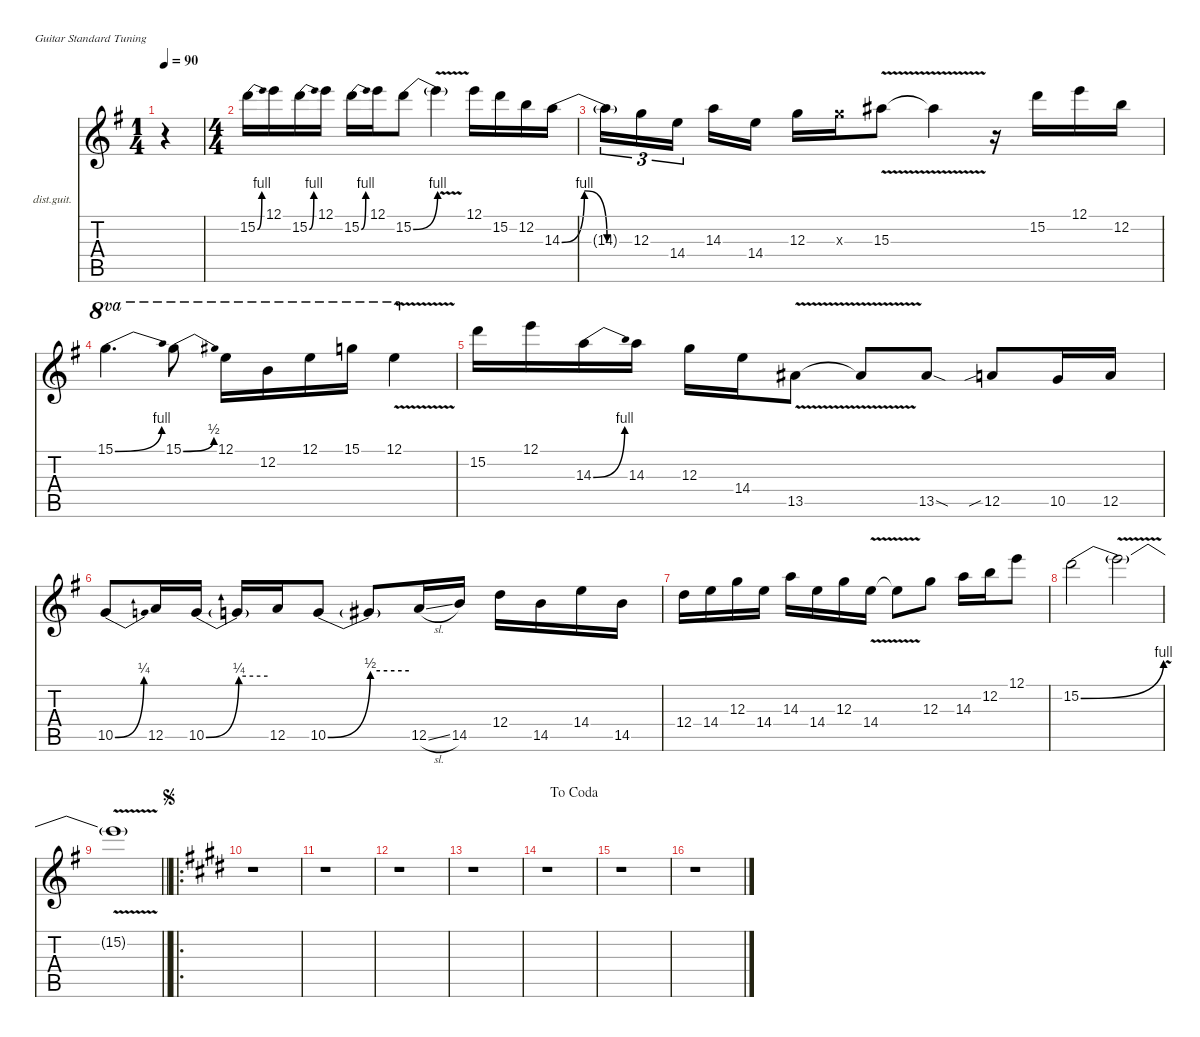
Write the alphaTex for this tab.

\defaultSystemsLayout 4
\hideDynamics
\bracketExtendMode nobrackets
\firstSystemTrackNameOrientation horizontal
\otherSystemsTrackNameOrientation horizontal
\track ("Lead" "dist.guit.") {instrument distortionguitar}
\staff {score tabs}
\tuning (E4 B3 G3 D3 A2 E2)
\voice
\ts (1 4)
\beaming (8 2 2 2 2)
\tempo 90
\clef g2
\ks g
r.4{dy f instrument distortionguitar beam Up} |
\ts (4 4)
\beaming (8 2 2 2 2)
15.2{be (bend 0 0 9.999999599999999 4) acc forcenatural}.16{beam Down} 12.1{acc forcenatural}.16{beam Down} 15.2{be (bend 0 0 9.999999599999999 4) acc forcenatural}.16{beam Down} 12.1{acc forcenatural}.16{beam Down} 15.2{be (bend 0 0 9.999999599999999 4) acc forcenatural}.16{beam Down} 12.1{acc forcenatural}.16{beam Down} 15.2{be (bend 0 0 60 4) acc forcenatural}.8{beam Down} 15.2{v t}.4{beam Down} 12.1{acc forcenatural}.16{beam Down} 15.2{acc forcenatural}.16{beam Down} 12.2{acc forcenatural}.16{beam Down} 14.3{be (bendrelease 0 0 30 4 30 4 60 0) acc forcenatural}.16{beam Down} |
14.3{be (hold 0 0 60 0) t acc forcenatural}.16{tu (3 2) beam Down} 12.3{acc forcenatural}.16{tu (3 2) beam Down} 14.4{acc forcenatural}.16{tu (3 2) beam Down} 14.3{acc forcenatural}.16{beam Down} 14.4{acc forcenatural}.16{beam Down} 12.3{acc forcenatural}.16{beam Down} 12.3{x acc forcenatural}.16{beam Down} 15.3{v acc #}.8{beam Down} 15.3{v t acc #}.4{beam Down} r.16{beam Down} 15.2{acc forcenatural}.16{beam Down} 12.1{acc forcenatural}.16{beam Down} 12.2{acc forcenatural}.16{beam Down} |
15.1{be (bend 0 0 9.999999599999999 4) acc forcenatural}.4{d ot 8va beam Down} 15.1{be (bend 0 0 9.999999599999999 2) acc forcenatural}.8{ot 8va beam Down} 12.1{acc forcenatural}.16{ot 8va beam Down} 12.2{acc forcenatural}.16{ot 8va beam Down} 12.1{acc forcenatural}.16{ot 8va beam Down} 15.1{acc forcenatural}.16{ot 8va beam Down} 12.1{v acc forcenatural}.4{ot 8va beam Down} |
15.2{acc forcenatural}.16{beam Down} 12.1{acc forcenatural}.16{beam Down} 14.3{be (bend 0 0 9.999999599999999 4) acc forcenatural}.16{beam Down} 14.3{acc forcenatural}.16{beam Down} 12.3{acc forcenatural}.16{beam Down} 14.4{acc forcenatural}.16{beam Down} 13.5{v acc #}.8{beam Down} 13.5{v t acc #}.8{beam Up} 13.5{sod acc #}.8{beam Up} 12.5{sib acc forcenatural}.8{beam Up} 10.5{acc forcenatural}.16{beam Up} 12.5{acc forcenatural}.16{beam Up} |
10.5{be (bend 0 0 9.999999599999999 1) acc forcenatural}.8{beam Up} 12.5{acc forcenatural}.16{beam Up} 10.5{be (bend 0 0 60 1) acc forcenatural}.16{beam Up} 10.5{be (hold 0 1 60 1) t acc forcenatural}.16{beam Up} 12.5{acc forcenatural}.16{beam Up} 10.5{be (bend 0 0 60 2) acc forcenatural}.8{beam Up} 10.5{be (hold 0 2 60 2) t}.8{beam Up} 12.5{sl acc forcenatural}.16{beam Up} 14.5{acc forcenatural}.16{beam Up} 12.4{acc forcenatural}.16{beam Down} 14.5{acc forcenatural}.16{beam Down} 14.4{acc forcenatural}.16{beam Down} 14.5{acc forcenatural}.16{beam Down} |
12.4{acc forcenatural}.16{beam Down} 14.4{acc forcenatural}.16{beam Down} 12.3{acc forcenatural}.16{beam Down} 14.4{acc forcenatural}.16{beam Down} 14.3{acc forcenatural}.16{beam Down} 14.4{acc forcenatural}.16{beam Down} 12.3{acc forcenatural}.16{beam Down} 14.4{v acc forcenatural}.16{beam Down} 14.4{v t acc forcenatural}.8{beam Down} 12.3{acc forcenatural}.8{beam Down} 14.3{acc forcenatural}.16{beam Down} 12.2{acc forcenatural}.16{beam Down} 12.1{acc forcenatural}.8{beam Down} |
15.2{be (bend 0 0 60 4) acc forcenatural}.2{beam Down} 15.2{v t}.2{beam Down} |
\barLineRight lightlight
15.2{v t}.1{beam Down} |
\ro
\jump segno
\ks e
r.1{beam Down} |
\ks c#minor
r.1{beam Down} |
\ks e
r.1{beam Down} |
\ks c#minor
r.1{beam Down} |
\jump dacoda
\ks e
r.1{beam Down} |
\ks c#minor
r.1{beam Down} |
\ks e
r.1{beam Down}
\voice
\clef g2
\ottava regular
\simile none
\ks g
r.4{dy mf beam Down} |
|
|
|
|
|
|
|
\barLineRight lightlight
|
\ks e
|
\ks c#minor
|
\ks e
|
\ks c#minor
|
\ks e
|
\ks c#minor
|
\ks e
